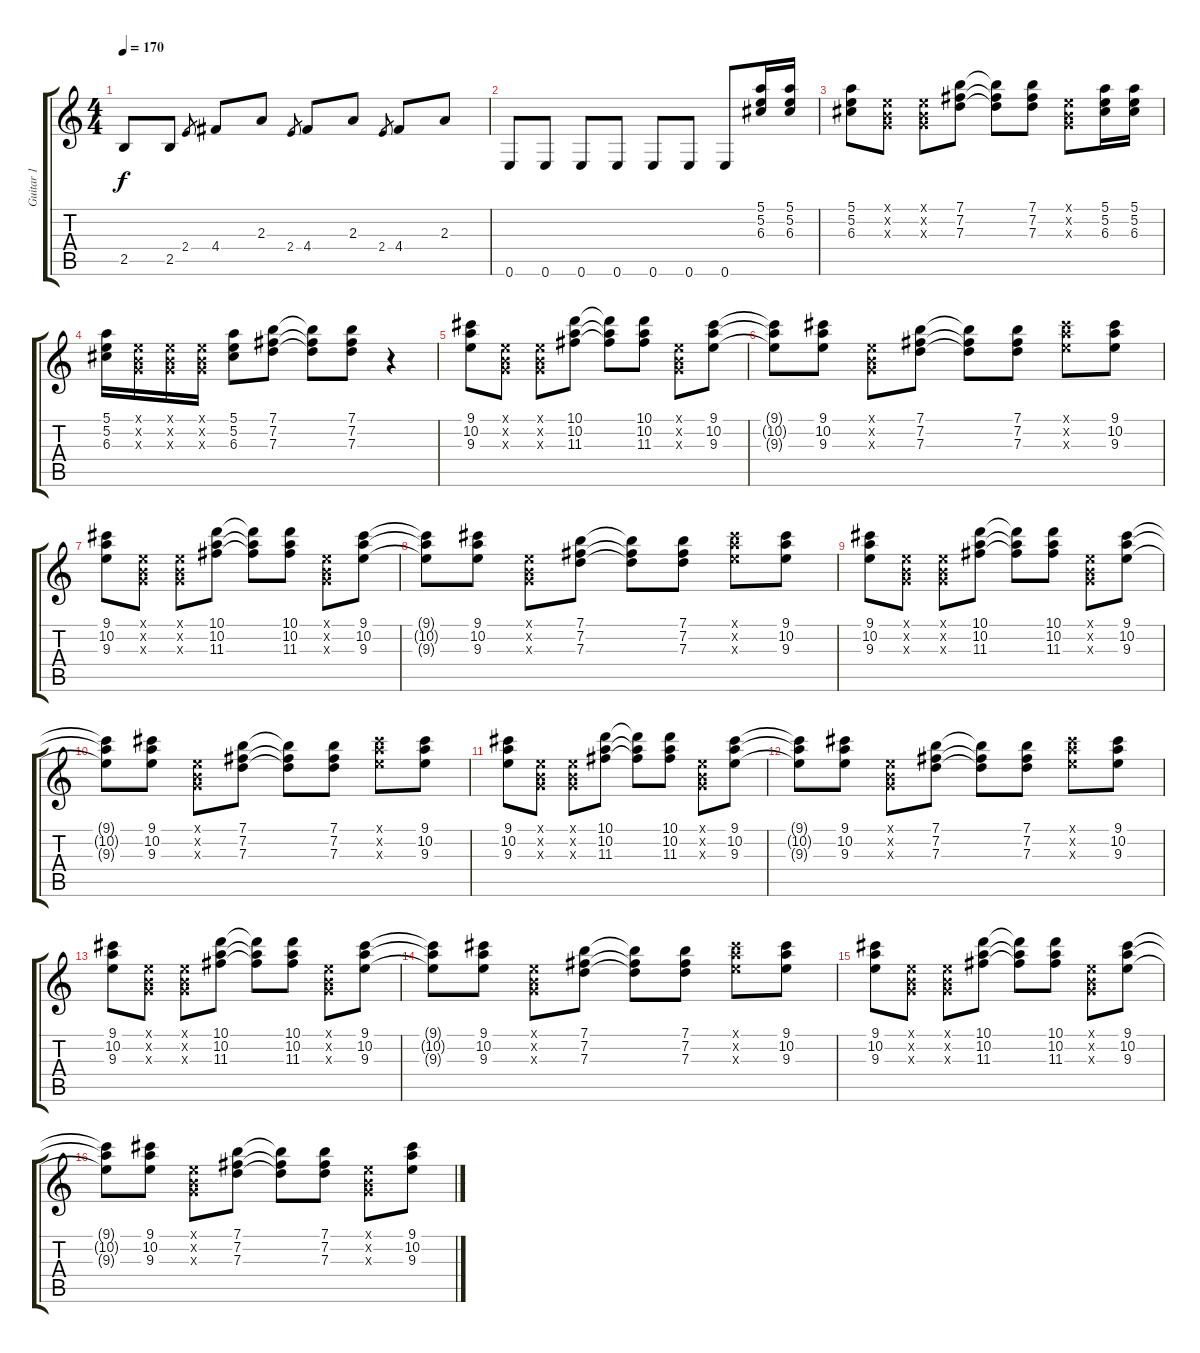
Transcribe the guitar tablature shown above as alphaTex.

\track ("Guitar 1" "Guitar 1") {instrument acousticguitarnylon}
\staff {score tabs}
\tuning (E4 B3 G3 D3 A2 E2) {hide}
\ts (4 4)
\tempo 170
\clef g2
\ks c
2.5.8{dy f} 2.5.8 2.4.8{gr} 4.4.8 2.3.8 2.4.8{gr} 4.4.8 2.3.8 2.4.8{gr} 4.4.8 2.3.8 |
0.6.8 0.6.8 0.6.8 0.6.8 0.6.8 0.6.8 0.6.8 (5.1 5.2 6.3).16 (5.1 5.2 6.3).16 |
(5.1 5.2 6.3).8 (0.1{x} 0.2{x} 0.3{x}).8 (0.1{x} 0.2{x} 0.3{x}).8 (7.1 7.2 7.3).8 (7.1{t} 7.2{t} 7.3{t}).8 (7.1 7.2 7.3).8 (0.1{x} 0.2{x} 0.3{x}).8 (5.1 5.2 6.3).16 (5.1 5.2 6.3).16 |
(5.1 5.2 6.3).16 (0.1{x} 0.2{x} 0.3{x}).16 (0.1{x} 0.2{x} 0.3{x}).16 (0.1{x} 0.2{x} 0.3{x}).16 (5.1 5.2 6.3).8 (7.1 7.2 7.3).8 (7.1{t} 7.2{t} 7.3{t}).8 (7.1 7.2 7.3).8 r.4 |
(9.1 10.2 9.3).8 (0.1{x} 0.2{x} 0.3{x}).8 (0.1{x} 0.2{x} 0.3{x}).8 (10.1 10.2 11.3).8 (10.1{t} 10.2{t} 11.3{t}).8 (10.1 10.2 11.3).8 (0.1{x} 0.2{x} 0.3{x}).8 (9.1 10.2 9.3).8 |
(9.1{t} 10.2{t} 9.3{t}).8 (9.1 10.2 9.3).8 (0.1{x} 0.2{x} 0.3{x}).8 (7.1 7.2 7.3).8 (7.1{t} 7.2{t} 7.3{t}).8 (7.1 7.2 7.3).8 (9.1{x} 10.2{x} 9.3{x}).8 (9.1 10.2 9.3).8 |
(9.1 10.2 9.3).8 (0.1{x} 0.2{x} 0.3{x}).8 (0.1{x} 0.2{x} 0.3{x}).8 (10.1 10.2 11.3).8 (10.1{t} 10.2{t} 11.3{t}).8 (10.1 10.2 11.3).8 (0.1{x} 0.2{x} 0.3{x}).8 (9.1 10.2 9.3).8 |
(9.1{t} 10.2{t} 9.3{t}).8 (9.1 10.2 9.3).8 (0.1{x} 0.2{x} 0.3{x}).8 (7.1 7.2 7.3).8 (7.1{t} 7.2{t} 7.3{t}).8 (7.1 7.2 7.3).8 (9.1{x} 10.2{x} 9.3{x}).8 (9.1 10.2 9.3).8 |
(9.1 10.2 9.3).8 (0.1{x} 0.2{x} 0.3{x}).8 (0.1{x} 0.2{x} 0.3{x}).8 (10.1 10.2 11.3).8 (10.1{t} 10.2{t} 11.3{t}).8 (10.1 10.2 11.3).8 (0.1{x} 0.2{x} 0.3{x}).8 (9.1 10.2 9.3).8 |
(9.1{t} 10.2{t} 9.3{t}).8 (9.1 10.2 9.3).8 (0.1{x} 0.2{x} 0.3{x}).8 (7.1 7.2 7.3).8 (7.1{t} 7.2{t} 7.3{t}).8 (7.1 7.2 7.3).8 (9.1{x} 10.2{x} 9.3{x}).8 (9.1 10.2 9.3).8 |
(9.1 10.2 9.3).8 (0.1{x} 0.2{x} 0.3{x}).8 (0.1{x} 0.2{x} 0.3{x}).8 (10.1 10.2 11.3).8 (10.1{t} 10.2{t} 11.3{t}).8 (10.1 10.2 11.3).8 (0.1{x} 0.2{x} 0.3{x}).8 (9.1 10.2 9.3).8 |
(9.1{t} 10.2{t} 9.3{t}).8 (9.1 10.2 9.3).8 (0.1{x} 0.2{x} 0.3{x}).8 (7.1 7.2 7.3).8 (7.1{t} 7.2{t} 7.3{t}).8 (7.1 7.2 7.3).8 (9.1{x} 10.2{x} 9.3{x}).8 (9.1 10.2 9.3).8 |
(9.1 10.2 9.3).8 (0.1{x} 0.2{x} 0.3{x}).8 (0.1{x} 0.2{x} 0.3{x}).8 (10.1 10.2 11.3).8 (10.1{t} 10.2{t} 11.3{t}).8 (10.1 10.2 11.3).8 (0.1{x} 0.2{x} 0.3{x}).8 (9.1 10.2 9.3).8 |
(9.1{t} 10.2{t} 9.3{t}).8 (9.1 10.2 9.3).8 (0.1{x} 0.2{x} 0.3{x}).8 (7.1 7.2 7.3).8 (7.1{t} 7.2{t} 7.3{t}).8 (7.1 7.2 7.3).8 (9.1{x} 10.2{x} 9.3{x}).8 (9.1 10.2 9.3).8 |
(9.1 10.2 9.3).8 (0.1{x} 0.2{x} 0.3{x}).8 (0.1{x} 0.2{x} 0.3{x}).8 (10.1 10.2 11.3).8 (10.1{t} 10.2{t} 11.3{t}).8 (10.1 10.2 11.3).8 (0.1{x} 0.2{x} 0.3{x}).8 (9.1 10.2 9.3).8 |
(9.1{t} 10.2{t} 9.3{t}).8 (9.1 10.2 9.3).8 (0.1{x} 0.2{x} 0.3{x}).8 (7.1 7.2 7.3).8 (7.1{t} 7.2{t} 7.3{t}).8 (7.1 7.2 7.3).8 (0.1{x} 0.2{x} 0.3{x}).8 (9.1 10.2 9.3).8
